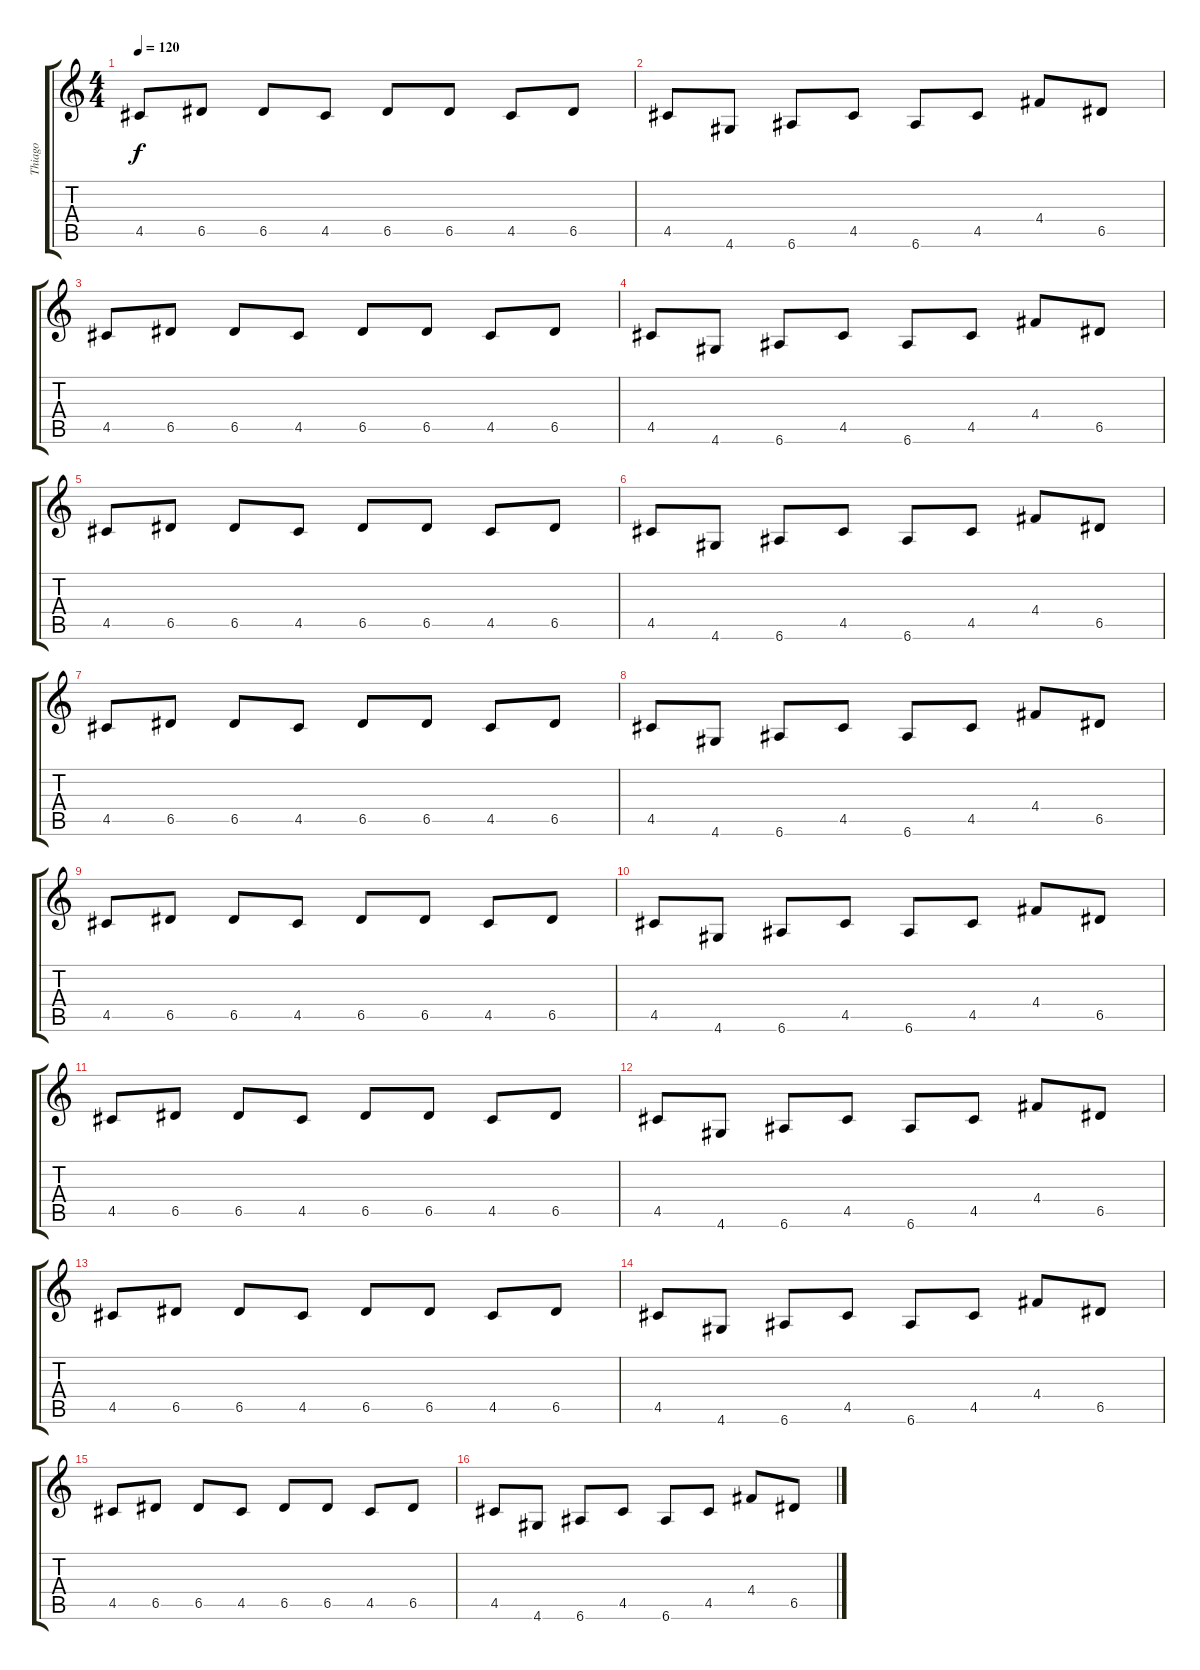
\track ("Thiago" "Thiago") {instrument overdrivenguitar}
\staff {score tabs}
\tuning (E4 B3 G3 D3 A2 E2) {hide}
\ts (4 4)
\tempo 120
\clef g2
\ks c
4.5.8{dy f} 6.5.8 6.5.8 4.5.8 6.5.8 6.5.8 4.5.8 6.5.8 |
4.5.8 4.6.8 6.6.8 4.5.8 6.6.8 4.5.8 4.4.8 6.5.8 |
4.5.8 6.5.8 6.5.8 4.5.8 6.5.8 6.5.8 4.5.8 6.5.8 |
4.5.8 4.6.8 6.6.8 4.5.8 6.6.8 4.5.8 4.4.8 6.5.8 |
4.5.8 6.5.8 6.5.8 4.5.8 6.5.8 6.5.8 4.5.8 6.5.8 |
4.5.8 4.6.8 6.6.8 4.5.8 6.6.8 4.5.8 4.4.8 6.5.8 |
4.5.8 6.5.8 6.5.8 4.5.8 6.5.8 6.5.8 4.5.8 6.5.8 |
4.5.8 4.6.8 6.6.8 4.5.8 6.6.8 4.5.8 4.4.8 6.5.8 |
4.5.8 6.5.8 6.5.8 4.5.8 6.5.8 6.5.8 4.5.8 6.5.8 |
4.5.8 4.6.8 6.6.8 4.5.8 6.6.8 4.5.8 4.4.8 6.5.8 |
4.5.8 6.5.8 6.5.8 4.5.8 6.5.8 6.5.8 4.5.8 6.5.8 |
4.5.8 4.6.8 6.6.8 4.5.8 6.6.8 4.5.8 4.4.8 6.5.8 |
4.5.8 6.5.8 6.5.8 4.5.8 6.5.8 6.5.8 4.5.8 6.5.8 |
4.5.8 4.6.8 6.6.8 4.5.8 6.6.8 4.5.8 4.4.8 6.5.8 |
4.5.8 6.5.8 6.5.8 4.5.8 6.5.8 6.5.8 4.5.8 6.5.8 |
4.5.8 4.6.8 6.6.8 4.5.8 6.6.8 4.5.8 4.4.8 6.5.8
